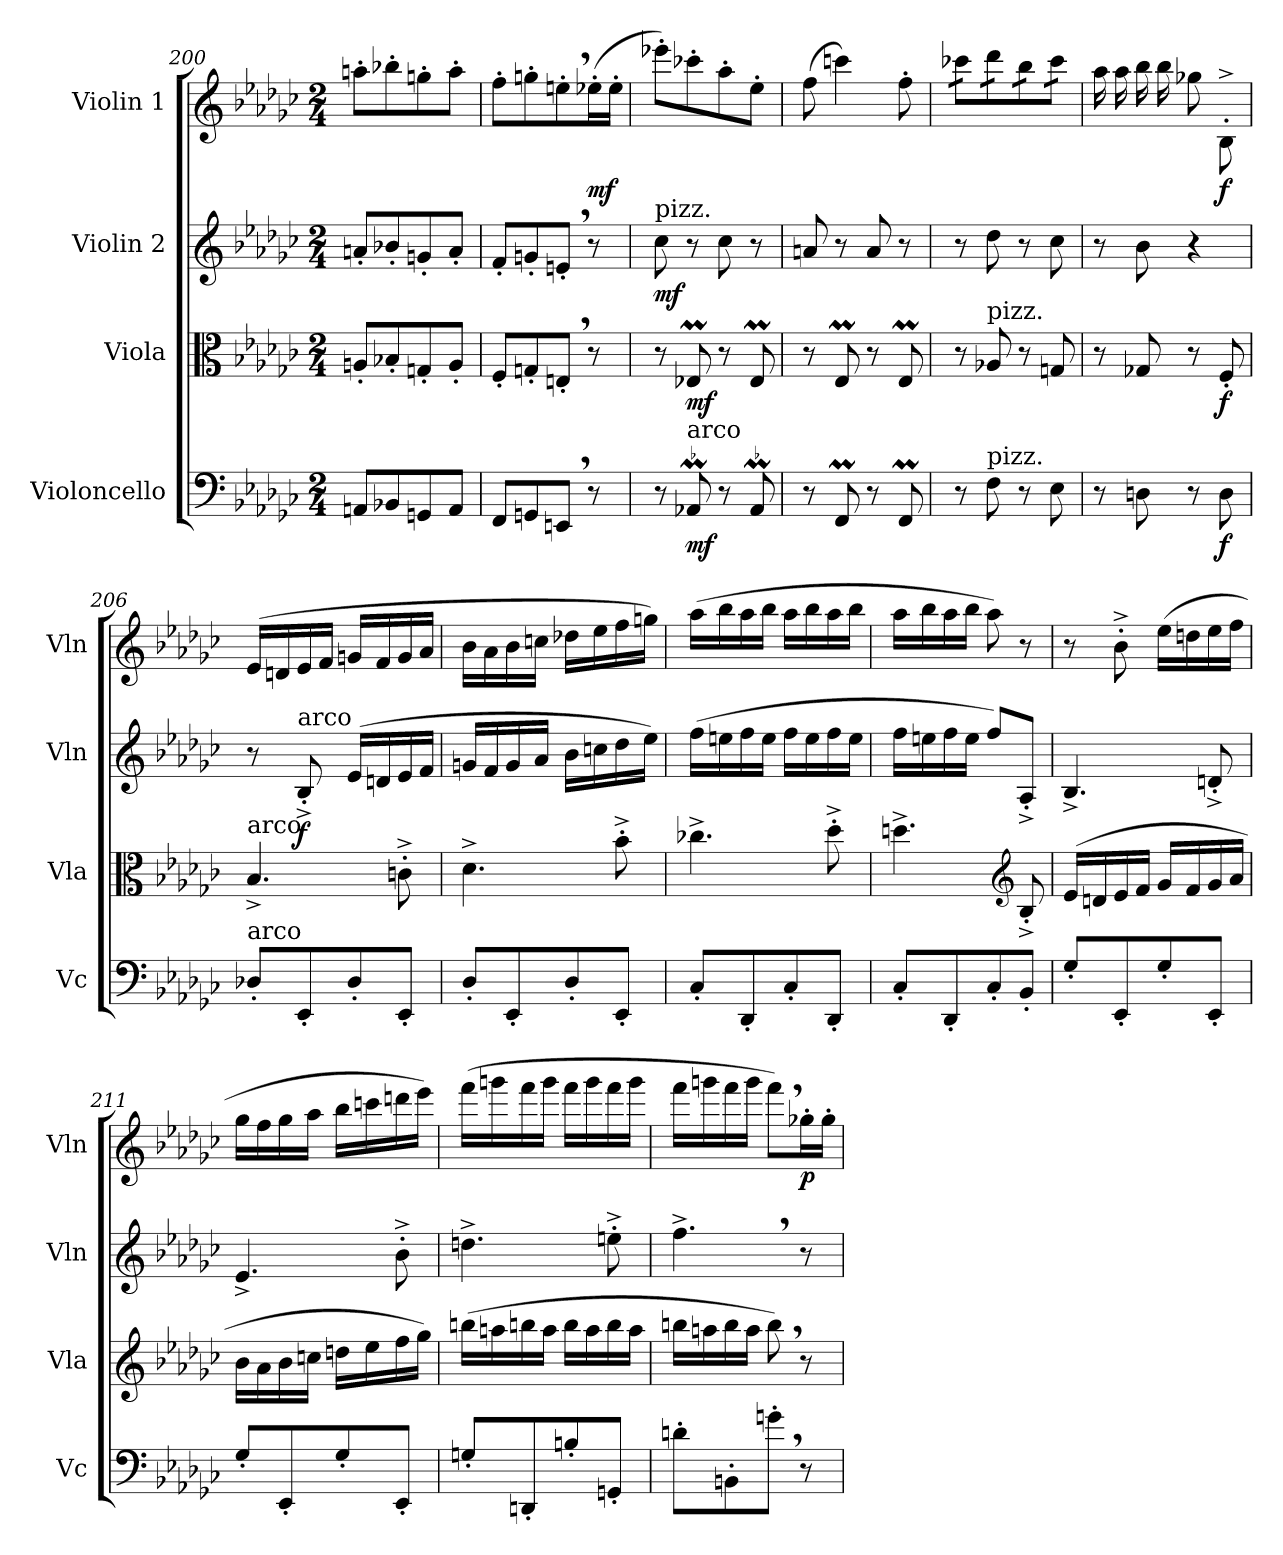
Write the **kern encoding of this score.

**kern	**dynam	**kern	**dynam	**kern	**dynam	**kern	**dynam
*part4	*part4	*part3	*part3	*part2	*part2	*part1	*part1
*staff4	*staff4	*staff3	*staff3	*staff2	*staff2	*staff1	*staff1
*I"Violoncello	*	*I"Viola	*	*I"Violin 2	*	*I"Violin 1	*
*I'Vc	*	*I'Vla	*	*I'Vln	*	*I'Vln	*
*clefF4	*	*clefC3	*	*clefG2	*	*clefG2	*
*k[b-e-a-d-g-c-]	*	*k[b-e-a-d-g-c-]	*	*k[b-e-a-d-g-c-]	*	*k[b-e-a-d-g-c-]	*
*M2/4	*	*M2/4	*	*M2/4	*	*M2/4	*
=200	=200	=200	=200	=200	=200	=200	=200
8AAn/L	.	8An'/L	.	8an'/L	.	8aan'\L	.
8BB-X/	.	8B-X'/	.	8b-X'/	.	8bb-X'\	.
8GGn/	.	8Gn'/	.	8gn'/	.	8ggn'\	.
8AA/J	.	8A'/J	.	8a'/J	.	8aa'\J	.
=201	=201	=201	=201	=201	=201	=201	=201
8FF/L	.	8F'/L	.	8f'/L	.	8ff'\L	.
8GGn/	.	8Gn'/	.	8gn'/	.	8ggn'\	.
8EEn,/J	.	8En',/J	.	8en',/J	.	8een',\	.
!	!	!	!	!	!	!	!LO:DY:b
8r	.	8r	.	8r	.	(16ee-X'\L	mf
.	.	.	.	.	.	16ee-'\JJ	.
=202	=202	=202	=202	=202	=202	=202	=202
!	!	!	!	!LO:TX:a:t=pizz.	!	!	!
!	!	!	!	!	!LO:DY:b	!	!
8r	.	8r	.	8cc-\	mf	8eee-X'\L)	.
!LO:TX:a:t=arco	!	!	!	!	!	!	!
!LO:MOR:acc=-	!LO:DY:b	!	!LO:DY:b	!	!	!	!
8AA-XM/	mf	8E-XM/	mf	8r	.	8ccc-X'\	.
8r	.	8r	.	8cc-\	.	8aa-'\	.
!LO:MOR:acc=-	!	!	!	!	!	!	!
8AA-M/	.	8E-M/	.	8r	.	8ee-'\J	.
=203	=203	=203	=203	=203	=203	=203	=203
8r	.	8r	.	8an/	.	(8ff\	.
8FFm/	.	8E-M/	.	8r	.	4cccn\)	.
8r	.	8r	.	8a/	.	.	.
8FFm/	.	8E-M/	.	8r	.	8ff'\	.
!!LO:PB:g=z
=204	=204	=204	=204	=204	=204	=204	=204
*	*	*	*	*	*	*tremolo	*
8r	.	8r	.	8r	.	16ccc-X\LL	.
.	.	.	.	.	.	16ccc-X\	.
!	!	!LO:TX:a:t=pizz.	!	!	!	!	!
!LO:TX:a:t=pizz.	!	!	!	!	!	!	!
8F\	.	8A-X/	.	8dd-\	.	16ddd-\	.
.	.	.	.	.	.	16ddd-\	.
8r	.	8r	.	8r	.	16bb-\	.
.	.	.	.	.	.	16bb-\	.
8E-\	.	8Gn/	.	8cc-\	.	16ccc-\	.
.	.	.	.	.	.	16ccc-\JJ	.
=205	=205	=205	=205	=205	=205	=205	=205
8r	.	8r	.	8r	.	16aa-\LL	.
.	.	.	.	.	.	16aa-\	.
8Dn\	.	8G-X/	.	8b-\	.	16bb-\	.
.	.	.	.	.	.	16bb-\	.
*	*	*	*	*	*	*Xtremolo	*
8r	.	8r	.	4r	.	8gg-X\	.
!	!LO:DY:b	!	!LO:DY:b	!	!	!	!LO:DY:b
8D\	f	8F'/	f	.	.	8B-'^\J	f
=206	=206	=206	=206	=206	=206	=206	=206
!	!	!LO:TX:a:t=arco	!	!	!	!	!
!LO:TX:a:t=arco	!	!	!	!	!	!	!
8D-X'/L	.	4.B-^/	.	8r	.	(16e-/LL	.
.	.	.	.	.	.	16dn/	.
!	!	!	!	!LO:TX:a:t=arco	!	!	!
!	!	!	!	!	!LO:DY:b	!	!
8EE-'/	.	.	.	8B-'^/	f	16e-/	.
.	.	.	.	.	.	16f/JJ	.
8D-'/	.	.	.	(16e-/LL	.	16gn/LL	.
.	.	.	.	16dn/	.	16f/	.
8EE-'/J	.	8cn'^\	.	16e-/	.	16g/	.
.	.	.	.	16f/JJ	.	16a-/JJ	.
=207	=207	=207	=207	=207	=207	=207	=207
8D-'/L	.	4.d-^\	.	16gn/LL	.	16b-\LL	.
.	.	.	.	16f/	.	16a-\	.
8EE-'/	.	.	.	16g/	.	16b-\	.
.	.	.	.	16a-/JJ	.	16ccn\JJ	.
8D-'/	.	.	.	16b-\LL	.	16dd-X\LL	.
.	.	.	.	16ccn\	.	16ee-\	.
8EE-'/J	.	8b-'^\	.	16dd-\	.	16ff\	.
.	.	.	.	16ee-\JJ)	.	16ggn\JJ)	.
=208	=208	=208	=208	=208	=208	=208	=208
8C-'/L	.	4.cc-X^\	.	(16ff\LL	.	(16aa-\LL	.
.	.	.	.	16een\	.	16bb-\	.
8DD-'/	.	.	.	16ff\	.	16aa-\	.
.	.	.	.	16ee\JJ	.	16bb-\JJ	.
8C-'/	.	.	.	16ff\LL	.	16aa-\LL	.
.	.	.	.	16ee\	.	16bb-\	.
8DD-'/J	.	8dd-'^\	.	16ff\	.	16aa-\	.
.	.	.	.	16ee\JJ	.	16bb-\JJ	.
=209	=209	=209	=209	=209	=209	=209	=209
8C-'/L	.	4.ddn^\	.	16ff\LL	.	16aa-\LL	.
.	.	.	.	16een\	.	16bb-\	.
8DD-'/	.	.	.	16ff\	.	16aa-\	.
.	.	.	.	16ee\JJ	.	16bb-\JJ	.
8C-'/	.	.	.	8ff/L)	.	8aa-\)	.
*	*	*clefG2	*	*	*	*	*
8BB-'/J	.	8B-'^/	.	8A-'^/J	.	8r	.
!!LO:LB:g=z
=210	=210	=210	=210	=210	=210	=210	=210
8G-'/L	.	(16e-/LL	.	4.B-^/	.	8r	.
.	.	16dn/	.	.	.	.	.
8EE-'/	.	16e-/	.	.	.	8b-'^\	.
.	.	16f/JJ	.	.	.	.	.
8G-'/	.	16g-/LL	.	.	.	(16ee-\LL	.
.	.	16f/	.	.	.	16ddn\	.
8EE-'/J	.	16g-/	.	8dn'^/	.	16ee-\	.
.	.	16a-/JJ	.	.	.	16ff\JJ	.
=211	=211	=211	=211	=211	=211	=211	=211
8G-'/L	.	16b-\LL	.	4.e-^/	.	16gg-\LL	.
.	.	16a-\	.	.	.	16ff\	.
8EE-'/	.	16b-\	.	.	.	16gg-\	.
.	.	16ccn\JJ	.	.	.	16aa-\JJ	.
8G-'/	.	16ddn\LL	.	.	.	16bb-\LL	.
.	.	16ee-\	.	.	.	16cccn\	.
8EE-'/J	.	16ff\	.	8b-'^\	.	16dddn\	.
.	.	16gg-\JJ)	.	.	.	16eee-\JJ)	.
=212	=212	=212	=212	=212	=212	=212	=212
8Gn'/L	.	(16bbn\LL	.	4.ddn^\	.	(16fff\LL	.
.	.	16aan\	.	.	.	16gggn\	.
8DDn'/	.	16bbn\	.	.	.	16fff\	.
.	.	16aa\JJ	.	.	.	16ggg\JJ	.
8Bn'/	.	16bb\LL	.	.	.	16fff\LL	.
.	.	16aa\	.	.	.	16ggg\	.
8GGn'/J	.	16bb\	.	8een'^\	.	16fff\	.
.	.	16aa\JJ	.	.	.	16ggg\JJ	.
=213	=213	=213	=213	=213	=213	=213	=213
8dn'\L	.	16bbn\LL	.	4.ff^,\	.	16fff\LL	.
.	.	16aan\	.	.	.	16gggn\	.
8BBn'\	.	16bb\	.	.	.	16fff\	.
.	.	16aa\JJ	.	.	.	16ggg\JJ	.
8gn',\J	.	8bb,\)	.	.	.	8fff,\L)	.
!	!	!	!	!	!	!	!LO:DY:b
8r	.	8r	.	8r	.	16gg-X'\L	p
.	.	.	.	.	.	16gg-'\JJ	.
=	=	=	=	=	=	=	=
*-	*-	*-	*-	*-	*-	*-	*-
